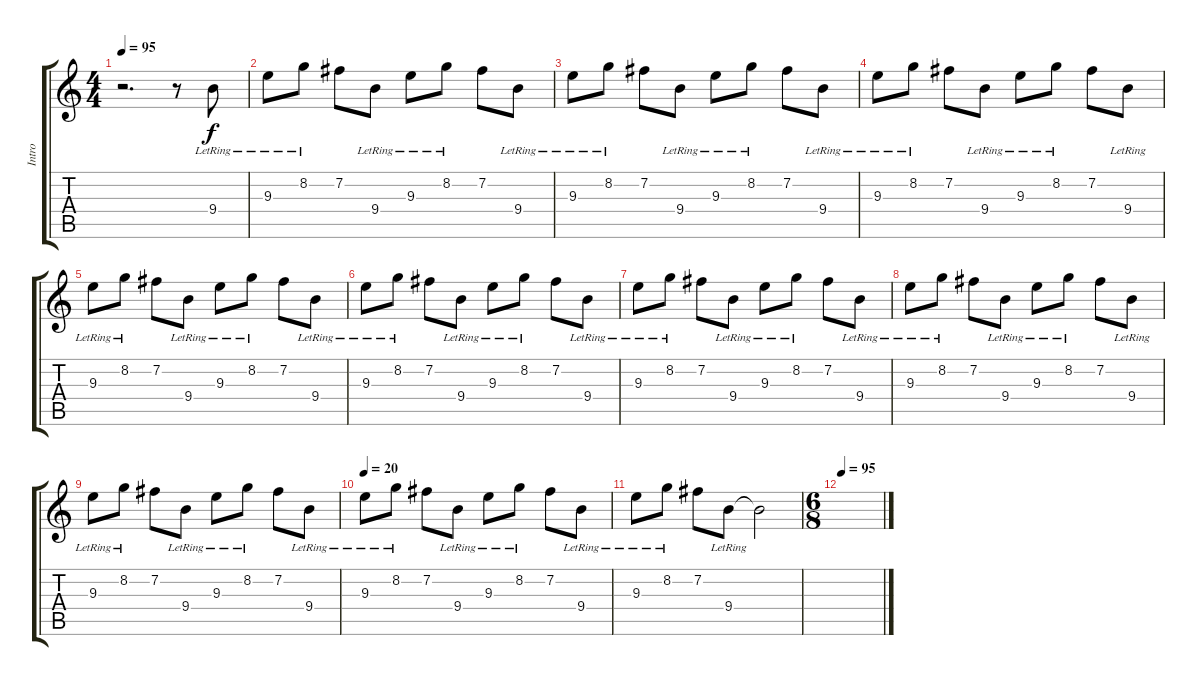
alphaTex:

\track ("Intro" "Intro") {instrument acousticguitarnylon}
\staff {score tabs}
\tuning (E4 B3 G3 D3 A2 E2) {hide}
\ts (4 4)
\tempo 95
\tempo 80
\tempo 95
\clef g2
\ks c
r.2{d dy f instrument acousticguitarnylon} r.8 9.4{lr}.8 |
9.3{lr}.8 8.2{lr}.8 7.2.8 9.4{lr}.8 9.3{lr}.8 8.2{lr}.8 7.2.8 9.4{lr}.8 |
9.3{lr}.8 8.2{lr}.8 7.2.8 9.4{lr}.8 9.3{lr}.8 8.2{lr}.8 7.2.8 9.4{lr}.8 |
9.3{lr}.8 8.2{lr}.8 7.2.8 9.4{lr}.8 9.3{lr}.8 8.2{lr}.8 7.2.8 9.4{lr}.8 |
9.3{lr}.8 8.2{lr}.8 7.2.8 9.4{lr}.8 9.3{lr}.8 8.2{lr}.8 7.2.8 9.4{lr}.8 |
9.3{lr}.8 8.2{lr}.8 7.2.8 9.4{lr}.8 9.3{lr}.8 8.2{lr}.8 7.2.8 9.4{lr}.8 |
9.3{lr}.8 8.2{lr}.8 7.2.8 9.4{lr}.8 9.3{lr}.8 8.2{lr}.8 7.2.8 9.4{lr}.8 |
9.3{lr}.8 8.2{lr}.8 7.2.8 9.4{lr}.8 9.3{lr}.8 8.2{lr}.8 7.2.8 9.4{lr}.8 |
9.3{lr}.8 8.2{lr}.8 7.2.8 9.4{lr}.8 9.3{lr}.8 8.2{lr}.8 7.2.8 9.4{lr}.8 |
\tempo 20
9.3{lr}.8 8.2{lr}.8 7.2.8 9.4{lr}.8 9.3{lr}.8 8.2{lr}.8 7.2.8 9.4{lr}.8 |
9.3{lr}.8 8.2{lr}.8 7.2.8 9.4{lr}.8 9.4{t}.2 |
\ts (6 8)
\tempo 95
